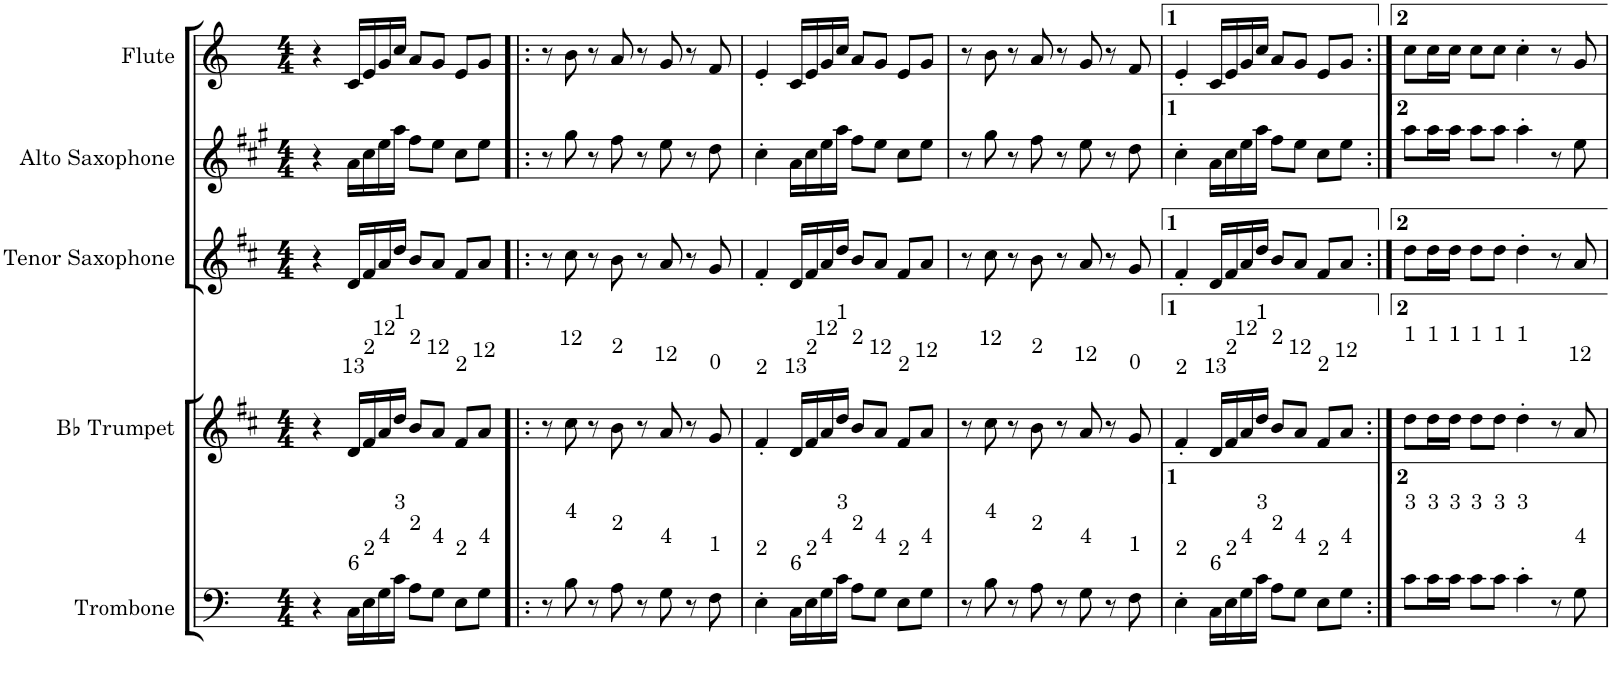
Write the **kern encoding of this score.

**kern	**kern	**kern	**kern	**kern
*part5	*part4	*part3	*part2	*part1
*staff5	*staff4	*staff3	*staff2	*staff1
*I"Trombone	*I"Bb Trumpet	*I"Tenor Saxophone	*I"Alto Saxophone	*I"Flute
*I'Tbn.	*I'Bb Tpt.	*I'T. Sax.	*I'A. Sax.	*I'Fl.
*clefF4	*clefG2	*clefG2	*clefG2	*clefG2
*	*Trd1c2	*Trd8c14	*Trd5c9	*
*k[]	*k[f#c#]	*k[f#c#]	*k[f#c#g#]	*k[]
*M4/4	*M4/4	*M4/4	*M4/4	*M4/4
=1	=1	=1	=1	=1
4r	4r	4r	4r	4r
16C\LL	16d/LL	16d/LL	16a\LL	16c/LL
16E\	16f#/	16f#/	16cc#\	16e/
16G\	16a/	16a/	16ee\	16g/
16c\JJ	16dd/JJ	16dd/JJ	16aa\JJ	16cc/JJ
8A\L	8b/L	8b/L	8ff#\L	8a/L
8G\J	8a/J	8a/J	8ee\J	8g/J
8E\L	8f#/L	8f#/L	8cc#\L	8e/L
8G\J	8a/J	8a/J	8ee\J	8g/J
=2!|:	=2!|:	=2!|:	=2!|:	=2!|:
8r	8r	8r	8r	8r
8B\	8cc#\	8cc#\	8gg#\	8b\
8r	8r	8r	8r	8r
8A\	8b\	8b\	8ff#\	8a/
8r	8r	8r	8r	8r
8G\	8a/	8a/	8ee\	8g/
8r	8r	8r	8r	8r
8F\	8g/	8g/	8dd\	8f/
=3	=3	=3	=3	=3
4E'\	4f#'/	4f#'/	4cc#'\	4e'/
16C\LL	16d/LL	16d/LL	16a\LL	16c/LL
16E\	16f#/	16f#/	16cc#\	16e/
16G\	16a/	16a/	16ee\	16g/
16c\JJ	16dd/JJ	16dd/JJ	16aa\JJ	16cc/JJ
8A\L	8b/L	8b/L	8ff#\L	8a/L
8G\J	8a/J	8a/J	8ee\J	8g/J
8E\L	8f#/L	8f#/L	8cc#\L	8e/L
8G\J	8a/J	8a/J	8ee\J	8g/J
=4	=4	=4	=4	=4
8r	8r	8r	8r	8r
8B\	8cc#\	8cc#\	8gg#\	8b\
8r	8r	8r	8r	8r
8A\	8b\	8b\	8ff#\	8a/
8r	8r	8r	8r	8r
8G\	8a/	8a/	8ee\	8g/
8r	8r	8r	8r	8r
8F\	8g/	8g/	8dd\	8f/
=5	=5	=5	=5	=5
4E'\	4f#'/	4f#'/	4cc#'\	4e'/
16C\LL	16d/LL	16d/LL	16a\LL	16c/LL
16E\	16f#/	16f#/	16cc#\	16e/
16G\	16a/	16a/	16ee\	16g/
16c\JJ	16dd/JJ	16dd/JJ	16aa\JJ	16cc/JJ
8A\L	8b/L	8b/L	8ff#\L	8a/L
8G\J	8a/J	8a/J	8ee\J	8g/J
8E\L	8f#/L	8f#/L	8cc#\L	8e/L
8G\J	8a/J	8a/J	8ee\J	8g/J
=6:|!	=6:|!	=6:|!	=6:|!	=6:|!
8c\L	8dd\L	8dd\L	8aa\L	8cc\L
16c\L	16dd\L	16dd\L	16aa\L	16cc\L
16c\JJ	16dd\JJ	16dd\JJ	16aa\JJ	16cc\JJ
8c\L	8dd\L	8dd\L	8aa\L	8cc\L
8c\J	8dd\J	8dd\J	8aa\J	8cc\J
4c'\	4dd'\	4dd'\	4aa'\	4cc'\
8r	8r	8r	8r	8r
8G\	8a/	8a/	8ee\	8g/
=	=	=	=	=
*-	*-	*-	*-	*-
